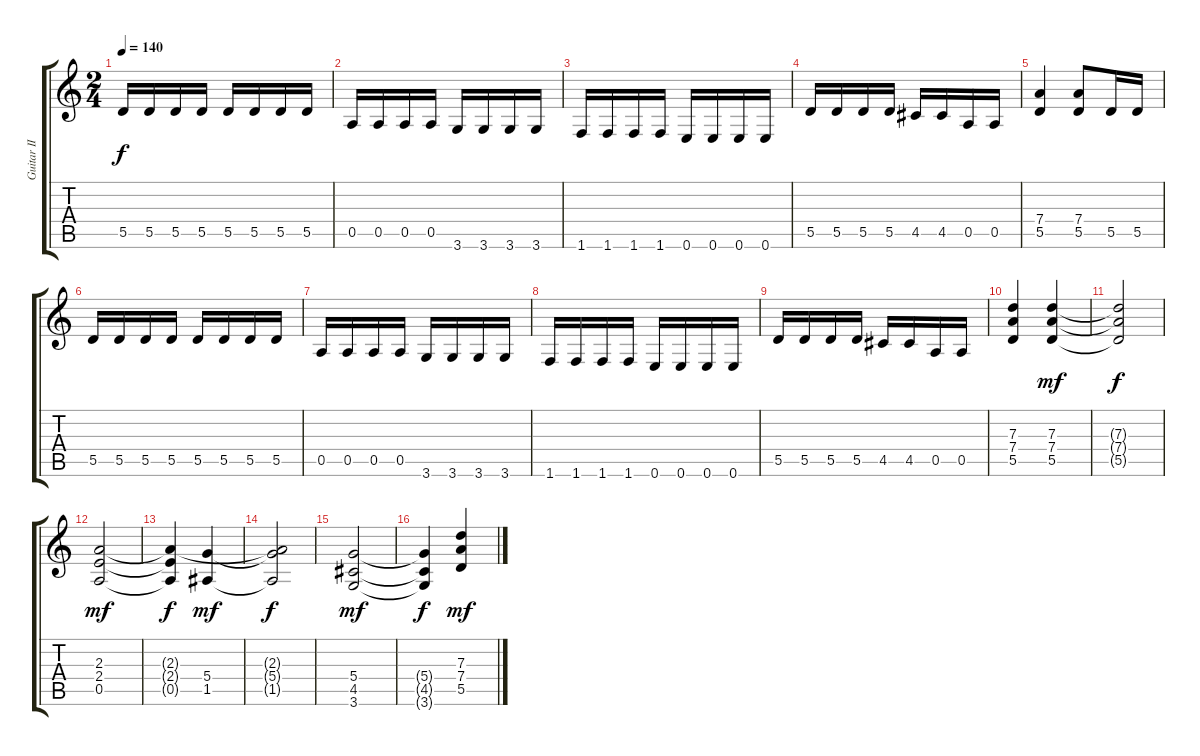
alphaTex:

\track ("Guitar II" "Guitar II") {instrument distortionguitar}
\staff {score tabs}
\tuning (E4 B3 G3 D3 A2 E2) {hide}
\ts (2 4)
\tempo 140
\clef g2
\ks c
5.5.16{dy f} 5.5.16 5.5.16 5.5.16 5.5.16 5.5.16 5.5.16 5.5.16 |
0.5.16 0.5.16 0.5.16 0.5.16 3.6.16 3.6.16 3.6.16 3.6.16 |
1.6.16 1.6.16 1.6.16 1.6.16 0.6.16 0.6.16 0.6.16 0.6.16 |
5.5.16 5.5.16 5.5.16 5.5.16 4.5.16 4.5.16 0.5.16 0.5.16 |
(7.4 5.5).4 (7.4 5.5).8 5.5.16 5.5.16 |
5.5.16 5.5.16 5.5.16 5.5.16 5.5.16 5.5.16 5.5.16 5.5.16 |
0.5.16 0.5.16 0.5.16 0.5.16 3.6.16 3.6.16 3.6.16 3.6.16 |
1.6.16 1.6.16 1.6.16 1.6.16 0.6.16 0.6.16 0.6.16 0.6.16 |
5.5.16 5.5.16 5.5.16 5.5.16 4.5.16 4.5.16 0.5.16 0.5.16 |
(7.3 7.4 5.5).4 (7.3 7.4 5.5).4{dy mf} |
(7.3{t} 7.4{t} 5.5{t}).2{dy f} |
(2.3 2.4 0.5).2{dy mf} |
(2.3{t} 2.4{t} 0.5{t}).4{dy f} (5.4 1.5).4{dy mf} |
(2.3{t} 5.4{t} 1.5{t}).2{dy f} |
(5.4 4.5 3.6).2{dy mf} |
(5.4{t} 4.5{t} 3.6{t}).4{dy f} (7.3 7.4 5.5).4{dy mf}
